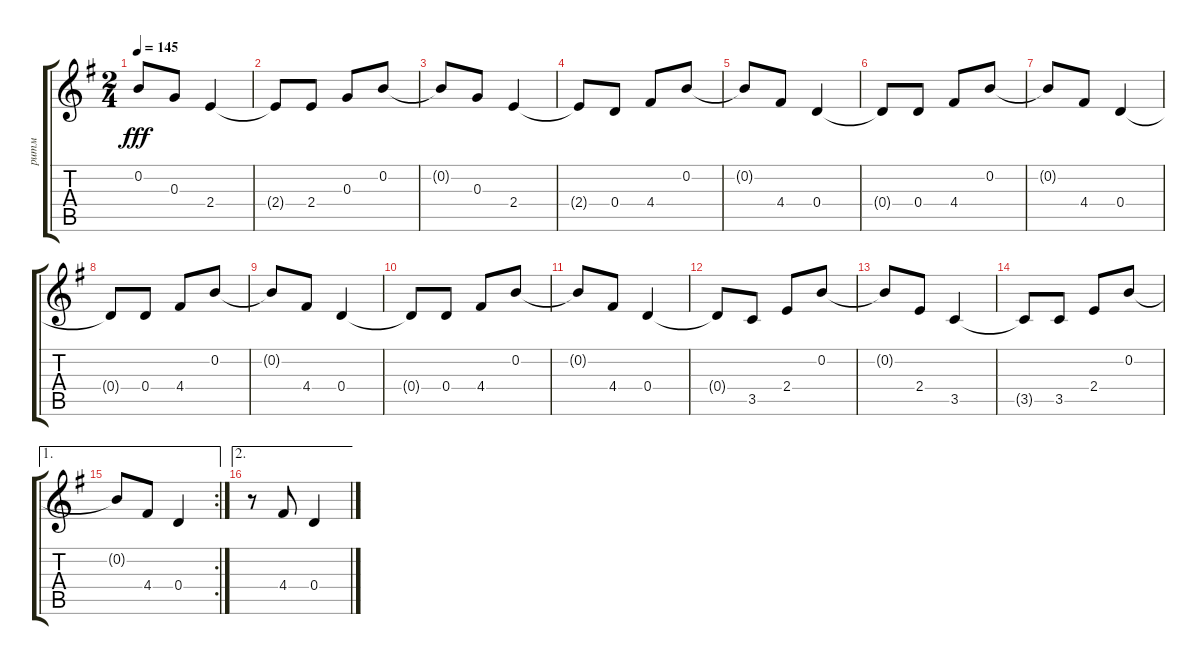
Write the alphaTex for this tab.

\track ("ритм" "ритм") {instrument electricguitarjazz}
\staff {score tabs}
\tuning (E4 B3 G3 D3 A2 E2) {hide}
\ts (2 4)
\tempo 145
\clef g2
\ks eminor
0.2{t}.8{dy fff} 0.3.8 2.4.4 |
2.4{t}.8 2.4.8 0.3.8 0.2.8 |
0.2{t}.8 0.3.8 2.4.4 |
2.4{t}.8 0.4.8 4.4.8 0.2.8 |
0.2{t}.8 4.4.8 0.4.4 |
0.4{t}.8 0.4.8 4.4.8 0.2.8 |
0.2{t}.8 4.4.8 0.4.4 |
0.4{t}.8 0.4.8 4.4.8 0.2.8 |
0.2{t}.8 4.4.8 0.4.4 |
0.4{t}.8 0.4.8 4.4.8 0.2.8 |
0.2{t}.8 4.4.8 0.4.4 |
0.4{t}.8 3.5.8 2.4.8 0.2.8 |
0.2{t}.8 2.4.8 3.5.4 |
3.5{t}.8 3.5.8 2.4.8 0.2.8 |
\ae 1
\rc 2
0.2{t}.8 4.4.8 0.4.4 |
\ae 2
r.8 4.4.8 0.4.4
